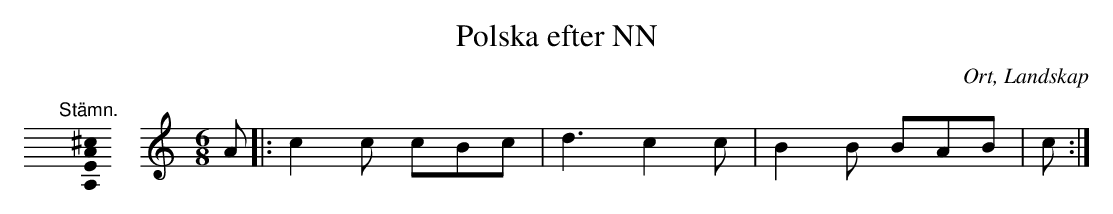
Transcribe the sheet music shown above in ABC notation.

X:1
T:Polska efter NN
O:Ort, Landskap
U:o=+open+
M:none
K:C clef=none
"@-20,30 Stämn."[A,EA^c]0 \
[K:C clef=treble] \
[M:6/8]\
A |: c2 c cBc | d3 c2 c | B2 B BAB | c  :|
